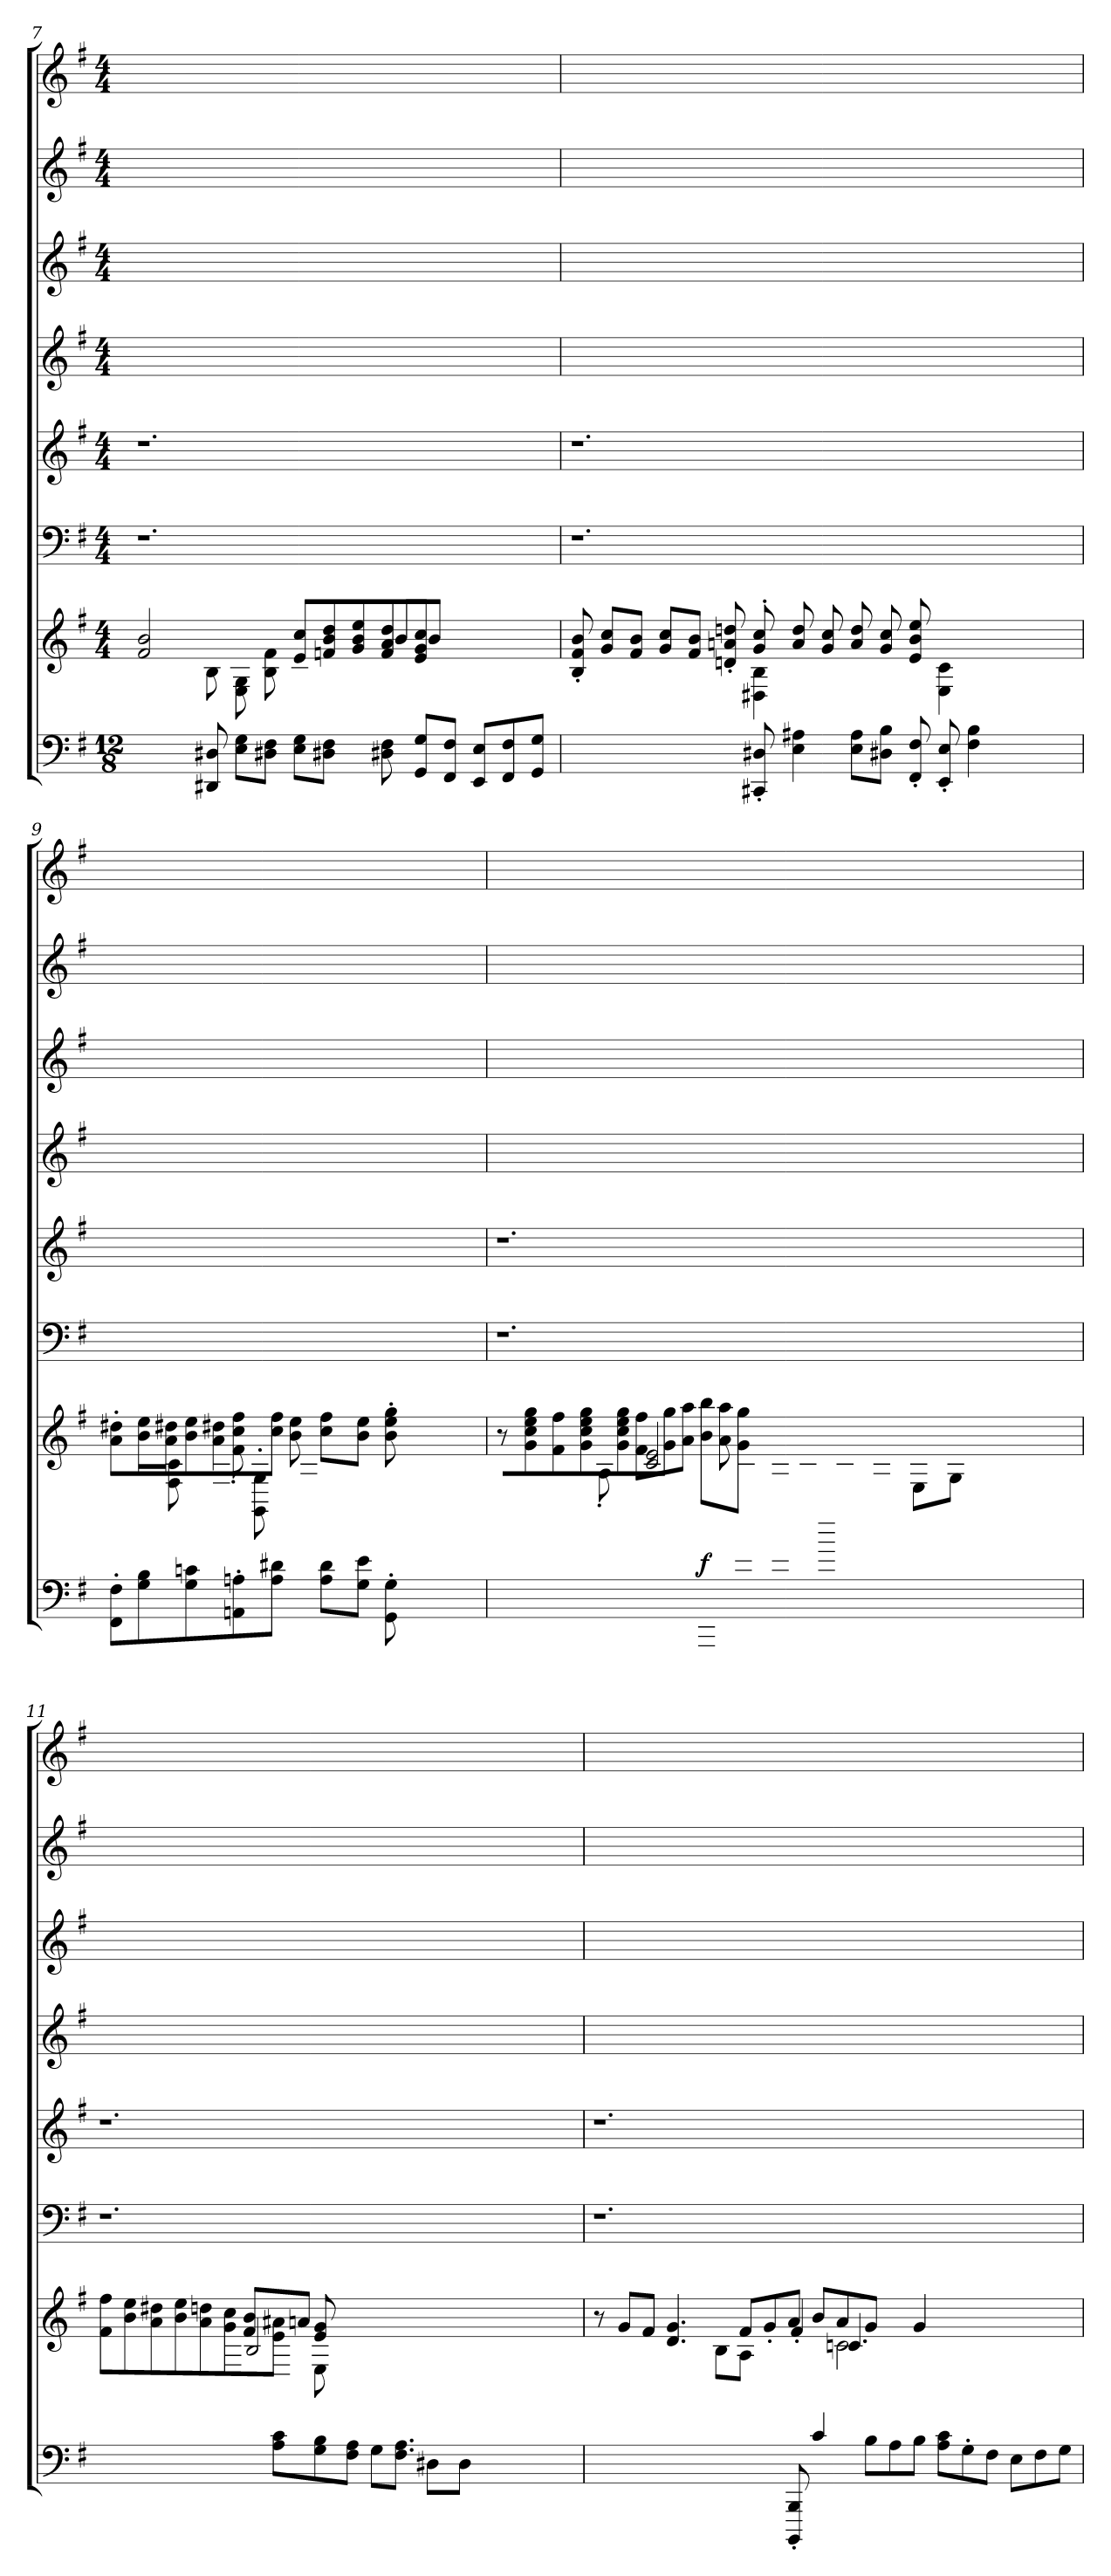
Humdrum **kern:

**kern	**dynam	**kern	**kern	**kern	**kern	**kern	**kern	**kern
*part8	*part8	*part7	*part6	*part5	*part4	*part3	*part2	*part1
*staff8	*staff8	*staff7	*staff6	*staff5	*staff4	*staff3	*staff2	*staff1
*clefF4	*	*clefG2	*clefF4	*clefG2	*clefG2	*clefG2	*clefG2	*clefG2
*k[f#]	*	*k[f#]	*k[f#]	*k[f#]	*k[f#]	*k[f#]	*k[f#]	*k[f#]
*M12/8	*	*M4/4	*M4/4	*M4/4	*M4/4	*M4/4	*M4/4	*M4/4
=7	=7	=7	=7	=7	=7	=7	=7	=7
*	*	*^	*	*	*	*	*	*
2ryy	.	2bi/ 2f#i/	2ryy	1.r	1.r	1.ryy	1.ryy	1.ryy	1.ryy
8D#Xj/ 8DD#Xj/	.	8Bi\	8BZ\L	.	.	.	.	.	.
8Gj\ 8Ej\L	.	8Gi\ 8Ei\	8cZ\	.	.	.	.	.	.
8F#j\ 8D#Xj\J	.	8f#i\ 8Bi\	8BZ\J	.	.	.	.	.	.
8Gj\ 8Ej\L	.	8cci/ 8ei/L	8cZ\J	.	.	.	.	.	.
8D#Xj\ 8F#j\J	.	8ddV/ 8bV/ 8fV/	8ryy	.	.	.	.	.	.
8ryy	.	8gV/ 8eeV/ 8bV/	8ryy	.	.	.	.	.	.
8F#j\ 8D#Xj\	.	8ddV/ 8aV/ 8fV/	8bZ/L	.	.	.	.	.	.
8Gj/ 8GGj/L	.	8ccV/ 8gV/ 8eV/J	8bZ/J	.	.	.	.	.	.
8F#j/ 8FF#j/J	.	2ryy	2ryy	2ryy	2ryy	2ryy	2ryy	2ryy	2ryy
8Ej/ 8EEj/L	.	.	.	.	.	.	.	.	.
8F#j/ 8FF#j/	.	.	.	.	.	.	.	.	.
8Gj/ 8GGj/J	.	.	.	.	.	.	.	.	.
=8	=8	=8	=8	=8	=8	=8	=8	=8	=8
2ryy	.	8bi'</ 8f#i'</ 8Bi'</	2ryy	1.r	1.r	1.ryy	1.ryy	1.ryy	1.ryy
.	.	8cci/ 8gi/L	.	.	.	.	.	.	.
.	.	8bi/ 8f#i/J	.	.	.	.	.	.	.
.	.	8cci/ 8gi/L	.	.	.	.	.	.	.
4ryy	.	8bi/ 8f#i/J	8ryy	.	.	.	.	.	.
.	.	8ddni'</ 8ani'</ 8dni'</	8ryy	.	.	.	.	.	.
8D#Xj'</ 8CC#Xj'</	.	8cci'</ 8gi'</	4D#XZ\ 4BZ\	.	.	.	.	.	.
4Ej\ 4A#Xj\	.	8ddi/ 8ai/	.	.	.	.	.	.	.
.	.	8ccV/ 8gV/	8ryy	.	.	.	.	.	.
8Ej\ 8A#j\L	.	8ddV/ 8aV/	8ryy	.	.	.	.	.	.
8D#Xj\ 8Bj\J	.	8ccV/ 8gV/	8ryy	.	.	.	.	.	.
8F#j'</ 8FF#j'</	.	8eeV/ 8bV/ 8eV/	8ryy	.	.	.	.	.	.
8Ej'</ 8EEj'</	.	2.ryy	4EN\ 4cN\	2.ryy	2.ryy	2.ryy	2.ryy	2.ryy	2.ryy
4F#j\ 4Bj\	.	.	.	.	.	.	.	.	.
.	.	.	2ryy	.	.	.	.	.	.
4.ryy	.	.	.	.	.	.	.	.	.
!!LO:LB:g=z
=9	=9	=9	=9	=9	=9	=9	=9	=9	=9
*	*	*^	*^	*	*	*	*	*	*
*	*	*	*	*^	*	*	*	*	*	*	*
8F#j'</ 8FF#j'</	.	8ai'>\ 8dd#Xi'>\	8ryy	8ryy	8ryy	8ryy	1.r	1.r	1.ryy	1.ryy	1.ryy	1.ryy
8Gj\ 8Bj\J	.	16bi\ 16eei\LL	16ryy	16ryy	16ryy	16ryy	.	.	.	.	.	.
.	.	16ai\ 16dd#Xi\JJ	8F#Z\ 8cZ\	16ryy	16ryy	16ryy	.	.	.	.	.	.
8Gj\ 8cnj\J	.	4bi\ 4eei\	.	16ryy	16ryy	16ryy	.	.	.	.	.	.
.	.	.	4aZ\ 4dd#XZ\	8F#l\ 8cl\J	16ryy	16ryy	.	.	.	.	.	.
8AAnj'>'>\ 8Anj'>'>\	.	.	.	.	8f#!'>\ 8cc!'>\ 8ff#!'>\	16ryy	.	.	.	.	.	.
.	.	.	.	8bl'>\ 8eel'>\	.	8GG'>\ 8G'>\	.	.	.	.	.	.
8Aj\ 8d#Xj\J	.	8cci\ 8ff#i\J	.	.	2ryy	.	.	.	.	.	.	.
.	.	.	8bZ\ 8eeZ\	8Gl\ 8el\J	.	4..ryy	.	.	.	.	.	.
8d#j\ 8Aj\L	.	8cci\ 8ff#i\L	.	.	.	.	.	.	.	.	.	.
.	.	.	4ryy	4ryy	.	.	.	.	.	.	.	.
8Gj\ 8ej\J	.	8bi\ 8eei\J	.	.	.	.	.	.	.	.	.	.
8GGj'>\ 8Gj'>\	.	8bi'>\ 8eei'>\ 8ggi'>\	.	.	.	.	.	.	.	.	.	.
.	.	.	16ryy	16ryy	.	.	.	.	.	.	.	.
2ryy	.	2ryy	2ryy	2ryy	2ryy	2ryy	.	.	.	.	.	.
*	*	*	*	*	*v	*v	*	*	*	*	*	*
=10	=10	=10	=10	=10	=10	=10	=10	=10	=10	=10	=10
2ryy	.	8r	8ryy	8ryy	2ryy	1.r	1.r	1.ryy	1.ryy	1.ryy	1.ryy
.	.	8gi\ 8cci\ 8eei\ 8ggi\L	8ryy	8ryy	.	.	.	.	.	.	.
.	.	8f#i\ 8ff#i\J	8ryy	8ryy	.	.	.	.	.	.	.
.	.	8gi\ 8cci\ 8eei\ 8ggi\L	16ryy	16ryy	.	.	.	.	.	.	.
.	.	.	8A'>l\	16ryy	.	.	.	.	.	.	.
4ryy	.	8gi\ 8cci\ 8eei\ 8ggi\J	.	16ryy	4ryy	.	.	.	.	.	.
!	!	!	!	!LO:N:vis=2	!	!	!	!	!	!	!
.	.	.	8f#l\ 8ff#l\L	2.e/ 2.c/	.	.	.	.	.	.	.
.	.	8gi\ 8ggi\J	.	.	.	.	.	.	.	.	.
.	.	.	8al\ 8aal\J	.	.	.	.	.	.	.	.
!	!LO:DY:a	!	!	!	!	!	!	!	!	!	!
8AAj'</ 8AAAj'</	f	8bi\ 8bbi\L	.	.	8ryy	.	.	.	.	.	.
.	.	.	8al\ 8aal\	.	.	.	.	.	.	.	.
8ej/ 8cj/	.	8gi\ 8ggi\J	.	.	8BZ\L	.	.	.	.	.	.
.	.	.	16ryy	.	.	.	.	.	.	.	.
8.ej/ 8.cj/	.	1ryy	1ryy	.	8AZ\J	.	.	.	.	.	.
.	.	.	.	.	8BZ\L	.	.	.	.	.	.
8f#j\ 8ff#j\	.	.	.	.	.	.	.	.	.	.	.
.	.	.	.	.	8BZ\J	.	.	.	.	.	.
8Aj\L	.	.	.	4..ryy	.	.	.	.	.	.	.
.	.	.	.	.	8G'>'>Z\J	.	.	.	.	.	.
8F#j\J	.	.	.	.	.	.	.	.	.	.	.
.	.	.	.	.	8EZ\L	2.ryy	2.ryy	2.ryy	2.ryy	2.ryy	2.ryy
8F#j\J	.	.	.	.	.	.	.	.	.	.	.
.	.	.	.	.	8GZ\J	.	.	.	.	.	.
2ryy	.	.	.	.	.	.	.	.	.	.	.
.	.	.	.	2ryy	2ryy	.	.	.	.	.	.
.	.	4ryy	4ryy	.	.	.	.	.	.	.	.
16ryy	.	.	.	.	.	.	.	.	.	.	.
=11	=11	=11	=11	=11	=11	=11	=11	=11	=11	=11	=11
2ryy	.	8f#i\ 8ff#i\L	8ryy	8ryy	8ryy	1.r	1.r	1.ryy	1.ryy	1.ryy	1.ryy
.	.	8bi\ 8eei\	8ryy	8ryy	8ryy	.	.	.	.	.	.
.	.	8ai\ 8dd#Xi\J	8ryy	8ryy	8ryy	.	.	.	.	.	.
.	.	8bi\ 8eei\L	8ryy	8ryy	8ryy	.	.	.	.	.	.
4ryy	.	8ddni\ 8ai\	8ryy	8ryy	8ryy	.	.	.	.	.	.
.	.	8gi\ 8cci\J	8EZ\ 8AnZ\J	16ryy	16ryy	.	.	.	.	.	.
!	!	!	!	!	!LO:N:vis=2	!	!	!	!	!	!
.	.	.	.	8bl/ 8f#l/L	2.B/	.	.	.	.	.	.
8cj\ 8Aj\L	.	8a#Xi/ 8ei/J	8C#X'>Z\J	.	.	.	.	.	.	.	.
.	.	.	.	8anl/J	.	.	.	.	.	.	.
8Gj\ 8Bj\	.	8ei/ 8gi/	8EZ\	.	.	.	.	.	.	.	.
.	.	.	.	16ryy	.	.	.	.	.	.	.
8F#j\ 8Aj\J	.	1ryy	1ryy	1ryy	.	.	.	.	.	.	.
8Gj\L	.	.	.	.	.	.	.	.	.	.	.
8.F#j\ 8.Aj\J	.	.	.	.	.	.	.	.	.	.	.
8D#Xj\L	.	.	.	.	4ryy	.	.	.	.	.	.
.	.	.	.	.	.	2.ryy	2.ryy	2.ryy	2.ryy	2.ryy	2.ryy
8D#j\J	.	.	.	.	.	.	.	.	.	.	.
2ryy	.	.	.	.	16ryy	.	.	.	.	.	.
.	.	.	.	.	2ryy	.	.	.	.	.	.
.	.	4ryy	4ryy	4ryy	.	.	.	.	.	.	.
16ryy	.	.	.	.	.	.	.	.	.	.	.
*	*	*	*	*v	*v	*	*	*	*	*	*
=12	=12	=12	=12	=12	=12	=12	=12	=12	=12	=12
2ryy	.	8r	2ryy	2ryy	1.r	1.r	1.ryy	1.ryy	1.ryy	1.ryy
.	.	8gi/L	.	.	.	.	.	.	.	.
.	.	8f#i/J	.	.	.	.	.	.	.	.
.	.	4.di/ 4.gi/	.	.	.	.	.	.	.	.
2ryy	.	.	8ryy	2ryy	.	.	.	.	.	.
.	.	.	8BZ\L	.	.	.	.	.	.	.
.	.	8f#i/L	8AZ\J	.	.	.	.	.	.	.
.	.	8g'<i/	8ryy	.	.	.	.	.	.	.
8BBBj'</ 8BBBBj'</	.	8aV/J	4f#'<Z/	8ryy	.	.	.	.	.	.
4cj/	.	8bV/L	.	8ryy	.	.	.	.	.	.
.	.	8aV/	2cN\	4.cnl/	.	.	.	.	.	.
8Bj\L	.	8gV/J	.	.	.	.	.	.	.	.
8Aj\	.	1ryy	.	.	1ryy	1ryy	1ryy	1ryy	1ryy	1ryy
8Bj\J	.	.	.	4gl/	.	.	.	.	.	.
8cj\ 8Aj\L	.	.	4ryy	.	.	.	.	.	.	.
8G'>j\	.	.	.	8ryy	.	.	.	.	.	.
8F#j\J	.	.	2ryy	2ryy	.	.	.	.	.	.
8Ej\L	.	.	.	.	.	.	.	.	.	.
8F#j\	.	.	.	.	.	.	.	.	.	.
8Gj\J	.	.	.	.	.	.	.	.	.	.
*	*	*v	*v	*v	*	*	*	*	*	*
=	=	=	=	=	=	=	=	=
*-	*-	*-	*-	*-	*-	*-	*-	*-
